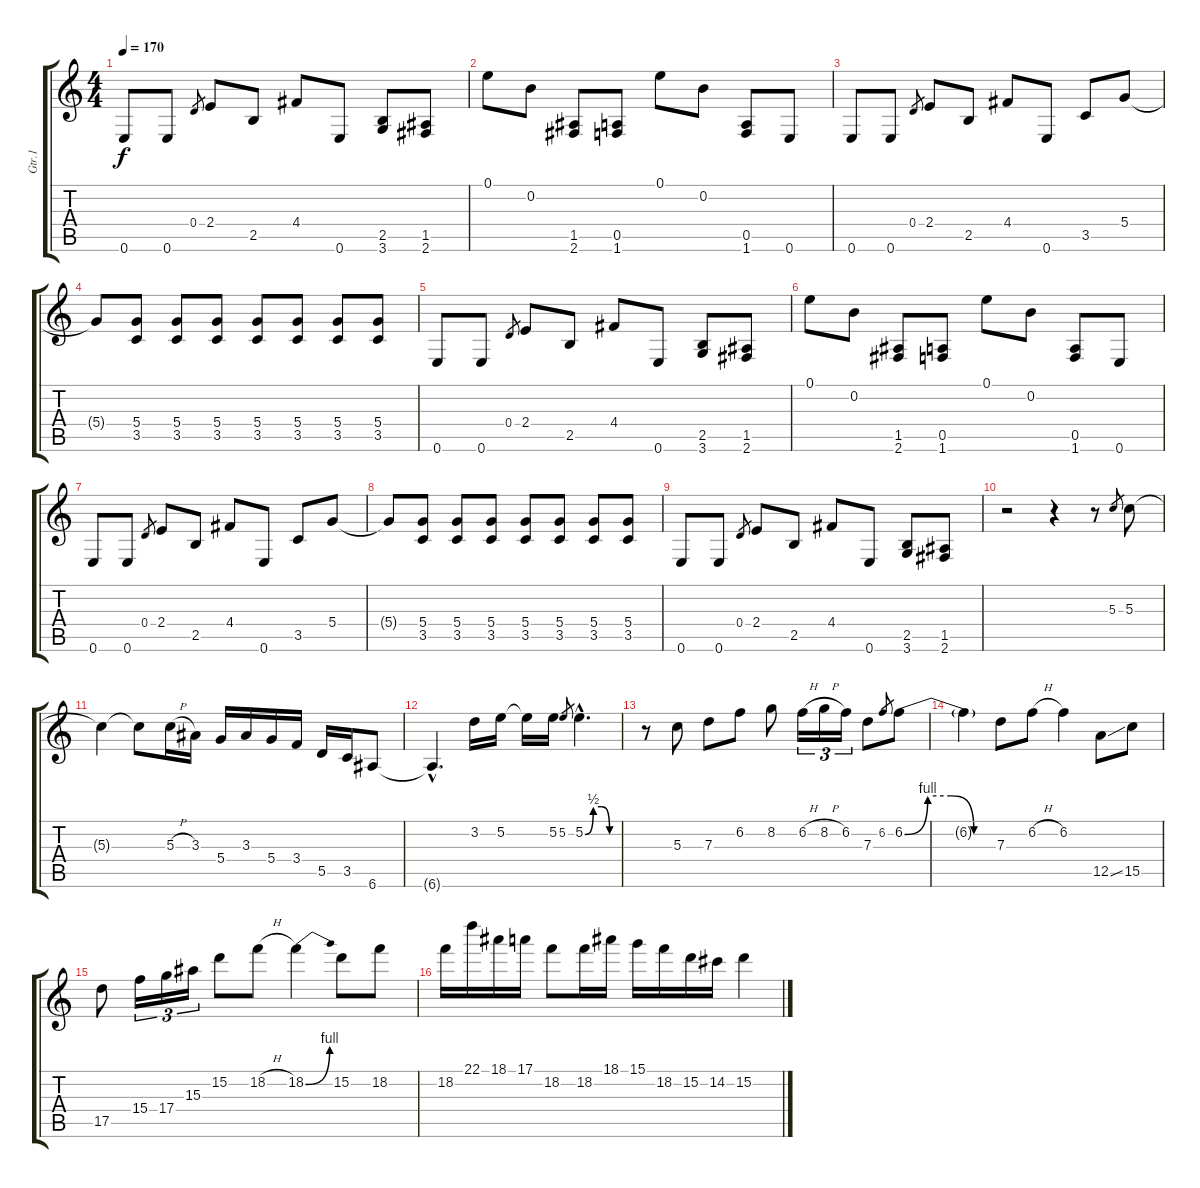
\track ("Gtr.1" "Gtr.1") {instrument distortionguitar}
\staff {score tabs}
\tuning (E4 B3 G3 D3 A2 E2) {hide}
\ts (4 4)
\tempo 170
\clef g2
\ks c
0.6.8{dy f} 0.6.8 0.4.8{gr} 2.4.8 2.5.8 4.4.8 0.6.8 (2.5 3.6).8 (1.5 2.6).8 |
0.1.8 0.2.8 (1.5 2.6).8 (0.5 1.6).8 0.1.8 0.2.8 (0.5 1.6).8 0.6.8 |
0.6.8 0.6.8 0.4.8{gr} 2.4.8 2.5.8 4.4.8 0.6.8 3.5.8 5.4.8 |
5.4{t}.8 (5.4 3.5).8 (5.4 3.5).8 (5.4 3.5).8 (5.4 3.5).8 (5.4 3.5).8 (5.4 3.5).8 (5.4 3.5).8 |
0.6.8 0.6.8 0.4.8{gr} 2.4.8 2.5.8 4.4.8 0.6.8 (2.5 3.6).8 (1.5 2.6).8 |
0.1.8 0.2.8 (1.5 2.6).8 (0.5 1.6).8 0.1.8 0.2.8 (0.5 1.6).8 0.6.8 |
0.6.8 0.6.8 0.4.8{gr} 2.4.8 2.5.8 4.4.8 0.6.8 3.5.8 5.4.8 |
5.4{t}.8 (5.4 3.5).8 (5.4 3.5).8 (5.4 3.5).8 (5.4 3.5).8 (5.4 3.5).8 (5.4 3.5).8 (5.4 3.5).8 |
0.6.8 0.6.8 0.4.8{gr} 2.4.8 2.5.8 4.4.8 0.6.8 (2.5 3.6).8 (1.5 2.6).8 |
r.2 r.4 r.8 5.3.8{gr} 5.3.8 |
5.3{t}.4 5.3{t}.8 5.3{h}.16 3.3.16 5.4.16 3.3.16 5.4.16 3.4.16 5.5.16 3.5.16 6.6.8 |
6.6{hac t}.4{d} 3.2.16 5.2.16 5.2{t}.16 5.2.16 5.2.8{gr} 5.2{be (custom 0 0 15 2 30 2 45 0 60 0) hac}.4{d} |
r.8 5.3.8 7.3.8 6.2.8 8.2.8 6.2{h}.16{tu (3 2)} 8.2{h}.16{tu (3 2)} 6.2.16{tu (3 2)} 7.3.8 6.2.8{gr} 6.2{be (custom 0 0 15 4 30 4 45 0 60 0)}.8 |
6.2{t}.4 7.3.8 6.2{h}.8 6.2.4 12.5{ss}.8 15.5.8 |
17.5.8 15.4.16{tu (3 2)} 17.4.16{tu (3 2)} 15.3.16{tu (3 2)} 15.2.8 18.2{h}.8 18.2{be (bend 0 0 60 4)}.4 15.2.8 18.2.8 |
18.2.16 22.1.16 18.1.16 17.1.16 18.2.8 18.2.16 18.1.16 15.1.16 18.2.16 15.2.16 14.2.16 15.2.4
